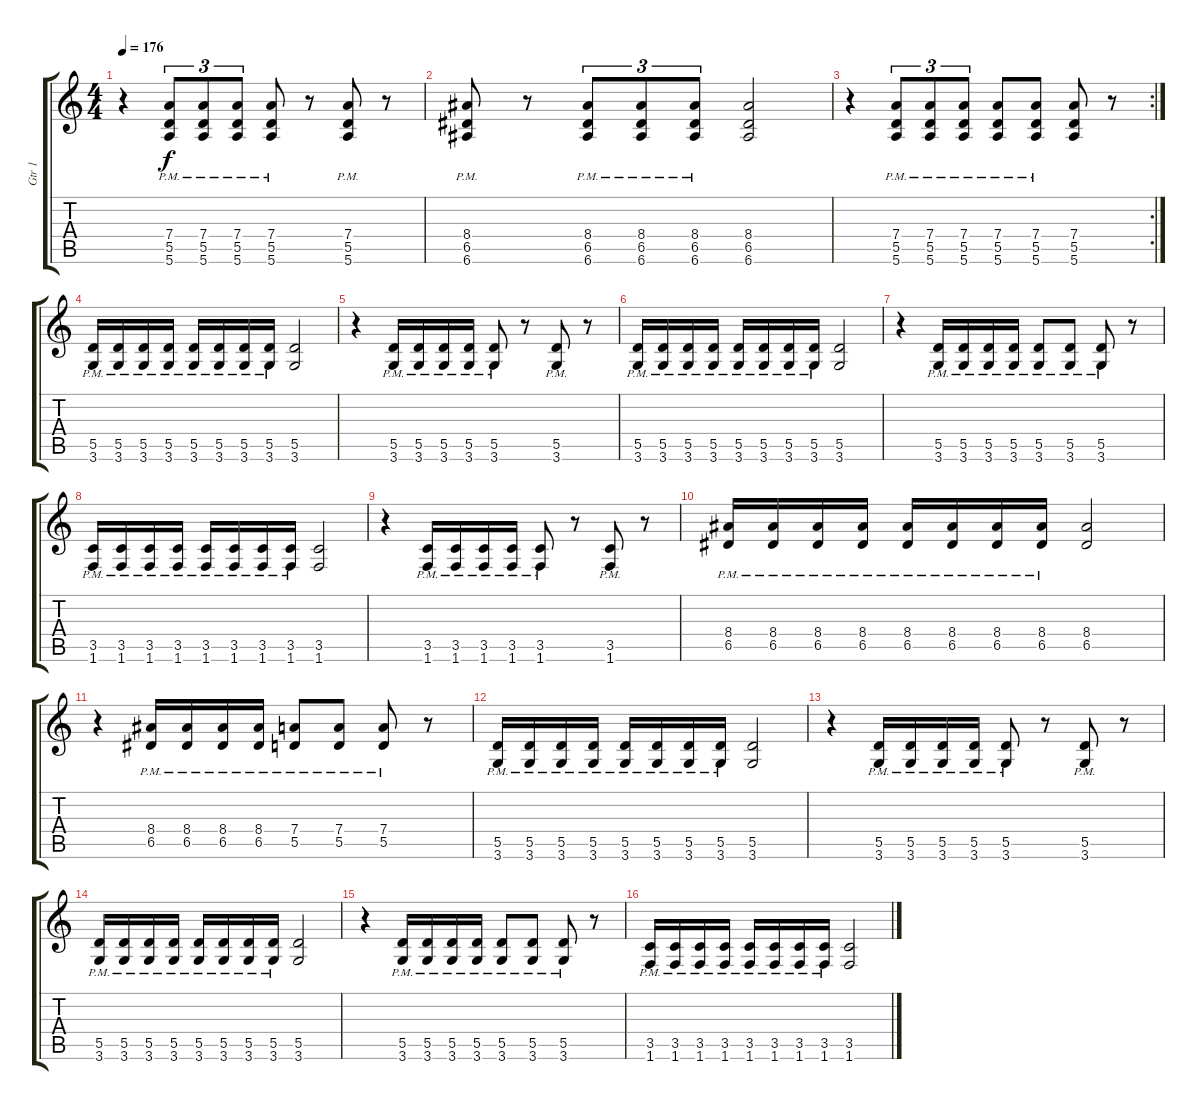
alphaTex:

\track ("Gtr 1" "Gtr 1") {instrument distortionguitar}
\staff {score tabs}
\tuning (E4 B3 G3 D3 A2 E2) {hide}
\ts (4 4)
\tempo 176
\clef g2
\ks c
r.4{dy f} (7.4{pm} 5.5{pm} 5.6{pm}).8{tu (3 2)} (7.4{pm} 5.5{pm} 5.6{pm}).8{tu (3 2)} (7.4{pm} 5.5{pm} 5.6{pm}).8{tu (3 2)} (7.4{pm} 5.5{pm} 5.6{pm}).8 r.8 (7.4{pm} 5.5{pm} 5.6{pm}).8 r.8 |
(8.4{pm} 6.5{pm} 6.6{pm}).8 r.8 (8.4{pm} 6.5{pm} 6.6{pm}).8{tu (3 2)} (8.4{pm} 6.5{pm} 6.6{pm}).8{tu (3 2)} (8.4{pm} 6.5{pm} 6.6{pm}).8{tu (3 2)} (8.4 6.5 6.6).2 |
\rc 2
r.4 (7.4{pm} 5.5{pm} 5.6{pm}).8{tu (3 2)} (7.4{pm} 5.5{pm} 5.6{pm}).8{tu (3 2)} (7.4{pm} 5.5{pm} 5.6{pm}).8{tu (3 2)} (7.4{pm} 5.5{pm} 5.6{pm}).8 (7.4{pm} 5.5{pm} 5.6{pm}).8 (7.4 5.5 5.6).8 r.8 |
(5.5{pm} 3.6{pm}).16 (5.5{pm} 3.6{pm}).16 (5.5{pm} 3.6{pm}).16 (5.5{pm} 3.6{pm}).16 (5.5{pm} 3.6{pm}).16 (5.5{pm} 3.6{pm}).16 (5.5{pm} 3.6{pm}).16 (5.5{pm} 3.6{pm}).16 (5.5 3.6).2 |
r.4 (5.5{pm} 3.6{pm}).16 (5.5{pm} 3.6{pm}).16 (5.5{pm} 3.6{pm}).16 (5.5{pm} 3.6{pm}).16 (5.5{pm} 3.6{pm}).8 r.8 (5.5{pm} 3.6{pm}).8 r.8 |
(5.5{pm} 3.6{pm}).16 (5.5{pm} 3.6{pm}).16 (5.5{pm} 3.6{pm}).16 (5.5{pm} 3.6{pm}).16 (5.5{pm} 3.6{pm}).16 (5.5{pm} 3.6{pm}).16 (5.5{pm} 3.6{pm}).16 (5.5{pm} 3.6{pm}).16 (5.5 3.6).2 |
r.4 (5.5{pm} 3.6{pm}).16 (5.5{pm} 3.6{pm}).16 (5.5{pm} 3.6{pm}).16 (5.5{pm} 3.6{pm}).16 (5.5{pm} 3.6{pm}).8 (5.5{pm} 3.6{pm}).8 (5.5{pm} 3.6{pm}).8 r.8 |
(3.5{pm} 1.6{pm}).16 (3.5{pm} 1.6{pm}).16 (3.5{pm} 1.6{pm}).16 (3.5{pm} 1.6{pm}).16 (3.5{pm} 1.6{pm}).16 (3.5{pm} 1.6{pm}).16 (3.5{pm} 1.6{pm}).16 (3.5{pm} 1.6{pm}).16 (3.5 1.6).2 |
r.4 (3.5{pm} 1.6{pm}).16 (3.5{pm} 1.6{pm}).16 (3.5{pm} 1.6{pm}).16 (3.5{pm} 1.6{pm}).16 (3.5{pm} 1.6{pm}).8 r.8 (3.5{pm} 1.6{pm}).8 r.8 |
(8.4{pm} 6.5{pm}).16 (8.4{pm} 6.5{pm}).16 (8.4{pm} 6.5{pm}).16 (8.4{pm} 6.5{pm}).16 (8.4{pm} 6.5{pm}).16 (8.4{pm} 6.5{pm}).16 (8.4{pm} 6.5{pm}).16 (8.4{pm} 6.5{pm}).16 (8.4 6.5).2 |
r.4 (8.4{pm} 6.5{pm}).16 (8.4{pm} 6.5{pm}).16 (8.4{pm} 6.5{pm}).16 (8.4{pm} 6.5{pm}).16 (7.4{pm} 5.5{pm}).8 (7.4{pm} 5.5{pm}).8 (7.4{pm} 5.5{pm}).8 r.8 |
(5.5{pm} 3.6{pm}).16 (5.5{pm} 3.6{pm}).16 (5.5{pm} 3.6{pm}).16 (5.5{pm} 3.6{pm}).16 (5.5{pm} 3.6{pm}).16 (5.5{pm} 3.6{pm}).16 (5.5{pm} 3.6{pm}).16 (5.5{pm} 3.6{pm}).16 (5.5 3.6).2 |
r.4 (5.5{pm} 3.6{pm}).16 (5.5{pm} 3.6{pm}).16 (5.5{pm} 3.6{pm}).16 (5.5{pm} 3.6{pm}).16 (5.5{pm} 3.6{pm}).8 r.8 (5.5{pm} 3.6{pm}).8 r.8 |
(5.5{pm} 3.6{pm}).16 (5.5{pm} 3.6{pm}).16 (5.5{pm} 3.6{pm}).16 (5.5{pm} 3.6{pm}).16 (5.5{pm} 3.6{pm}).16 (5.5{pm} 3.6{pm}).16 (5.5{pm} 3.6{pm}).16 (5.5{pm} 3.6{pm}).16 (5.5 3.6).2 |
r.4 (5.5{pm} 3.6{pm}).16 (5.5{pm} 3.6{pm}).16 (5.5{pm} 3.6{pm}).16 (5.5{pm} 3.6{pm}).16 (5.5{pm} 3.6{pm}).8 (5.5{pm} 3.6{pm}).8 (5.5{pm} 3.6{pm}).8 r.8 |
(3.5{pm} 1.6{pm}).16 (3.5{pm} 1.6{pm}).16 (3.5{pm} 1.6{pm}).16 (3.5{pm} 1.6{pm}).16 (3.5{pm} 1.6{pm}).16 (3.5{pm} 1.6{pm}).16 (3.5{pm} 1.6{pm}).16 (3.5{pm} 1.6{pm}).16 (3.5 1.6).2
